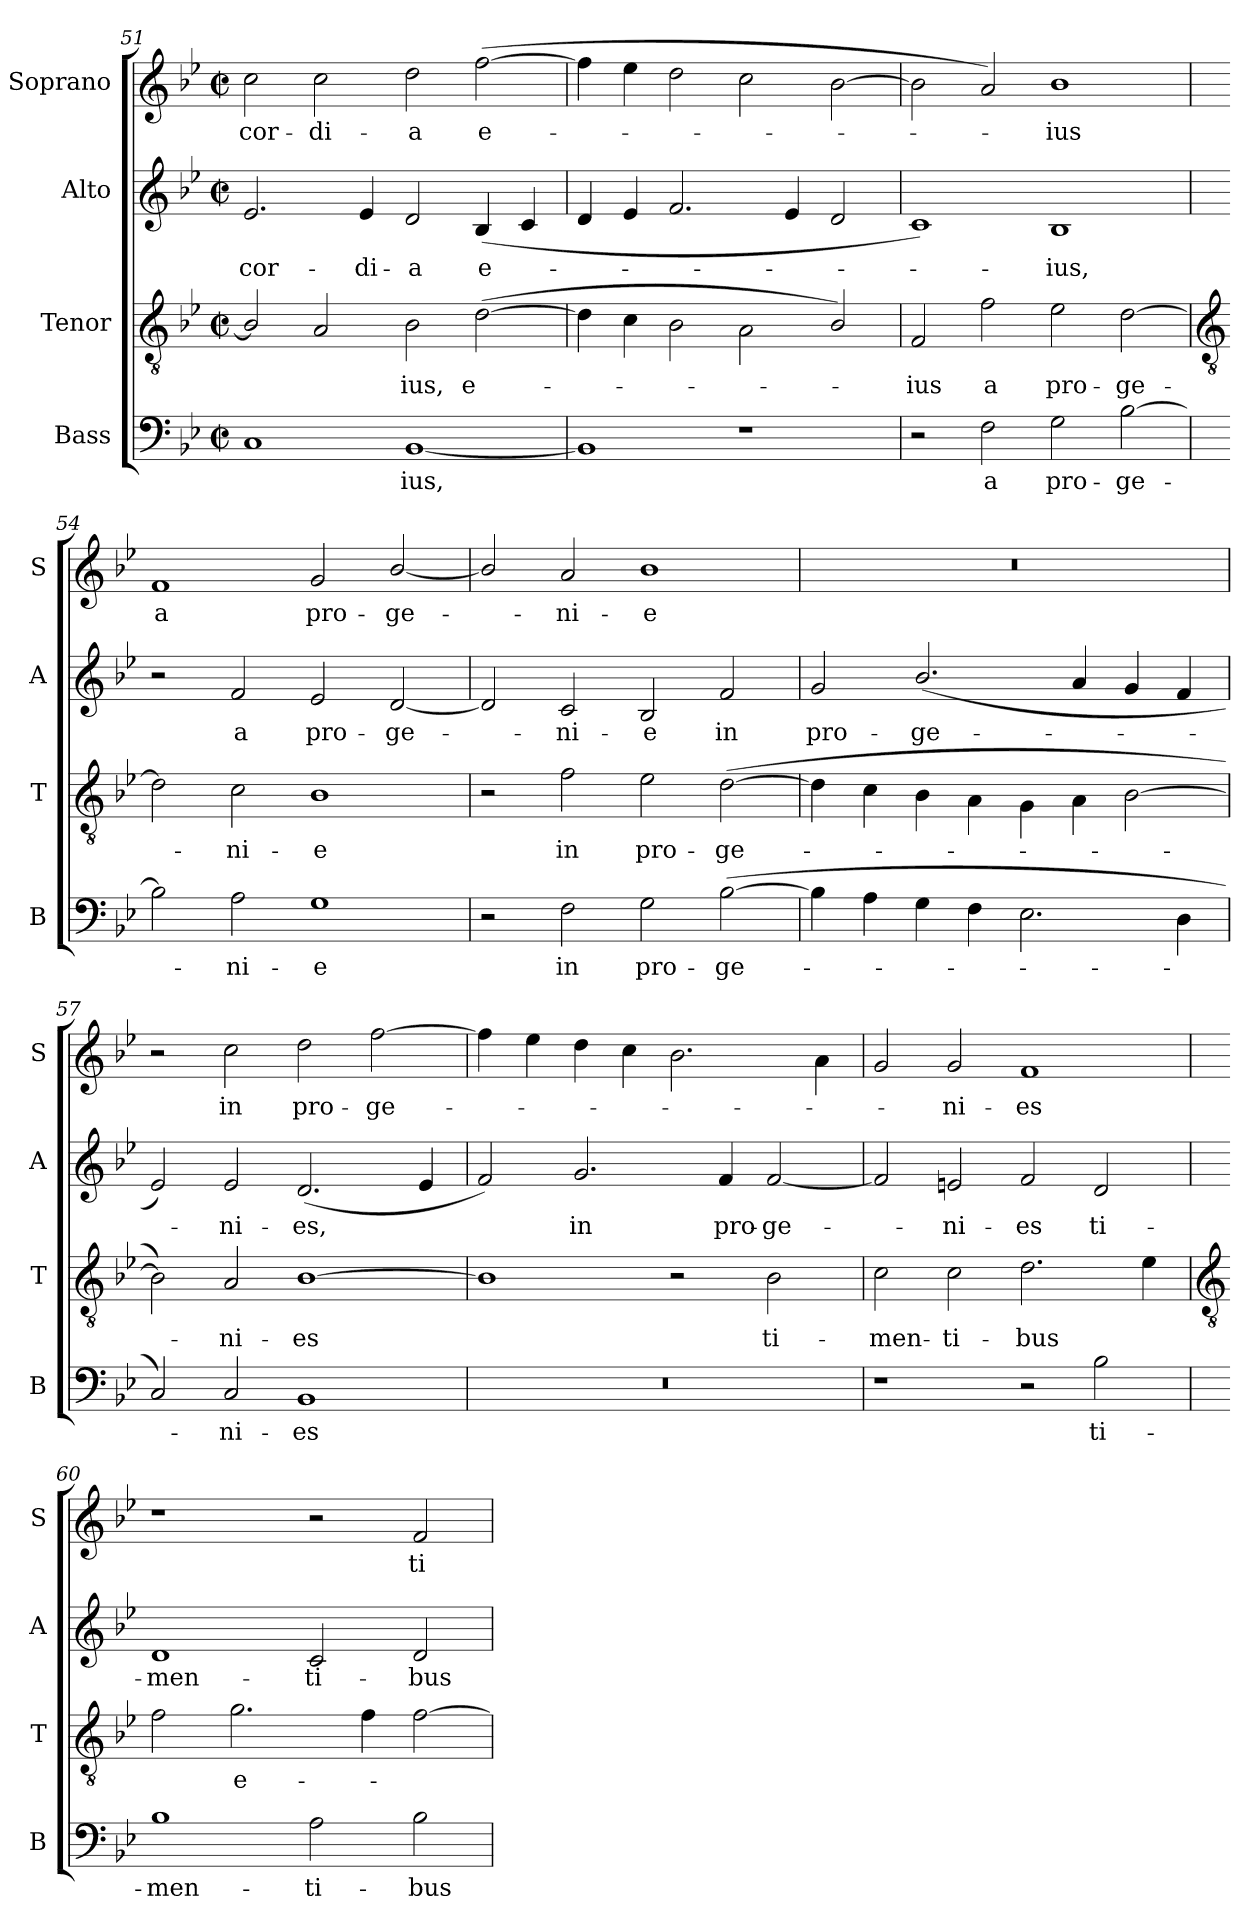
**kern	**text	**kern	**text	**kern	**text	**kern	**text
*part4	*part4	*part3	*part3	*part2	*part2	*part1	*part1
*staff4	*staff4	*staff3	*staff3	*staff2	*staff2	*staff1	*staff1
*I"Bass	*	*I"Tenor	*	*I"Alto	*	*I"Soprano	*
*I'B	*	*I'T	*	*I'A	*	*I'S	*
*clefF4	*	*clefGv2	*	*clefG2	*	*clefG2	*
*k[b-e-]	*	*k[b-e-]	*	*k[b-e-]	*	*k[b-e-]	*
*B-:	*	*B-:	*	*B-:	*	*B-:	*
*M4/2	*	*M4/2	*	*M4/2	*	*M4/2	*
*met(c|)	*	*met(c|)	*	*met(c|)	*	*met(c|)	*
=51	=51	=51	=51	=51	=51	=51	=51
!	!	!	!	!	!LO:LY:b	!	!LO:LY:b
1C	.	2B-/]	.	2.e-	-cor-	2cc	-cor-
!	!	!	!	!	!	!	!LO:LY:b
.	.	2A	.	.	.	2cc	-di-
!	!	!	!	!	!LO:LY:b	!	!
.	.	.	.	4e-	-di-	.	.
!	!LO:LY:b	!	!LO:LY:b	!	!LO:LY:b	!	!LO:LY:b
[1BB-	ius,	2B-	ius,	2d	-a	2dd	-a
!	!	!	!LO:LY:b	!	!LO:LY:b	!	!LO:LY:b
.	.	(>[2d	e-	(<4B-	e-	(>[2ff	e-
.	.	.	.	4c	.	.	.
=52	=52	=52	=52	=52	=52	=52	=52
1BB-]	.	4d]	.	4d	.	4ff]	.
.	.	4c	.	4e-	.	4ee-	.
.	.	2B-	.	2.f	.	2dd	.
1r	.	2A\	.	.	.	2cc	.
.	.	.	.	4e-	.	.	.
.	.	2B-/)	.	2d	.	[2b-	.
=53	=53	=53	=53	=53	=53	=53	=53
!	!	!	!LO:LY:b	!	!	!	!
2r	.	2F	ius	1c)	.	2b-]	.
!	!LO:LY:b	!	!LO:LY:b	!	!	!	!
2F	a	2f	a	.	.	2a)	.
!	!LO:LY:b	!	!LO:LY:b	!	!LO:LY:b	!	!LO:LY:b
2G	pro-	2e-	pro-	1B-	ius,	1b-	ius
!	!LO:LY:b	!	!LO:LY:b	!	!	!	!
[2B-	-ge-	[2d	-ge-	.	.	.	.
!!LO:LB:g=z
=54	=54	=54	=54	=54	=54	=54	=54
*	*	*clefGv2	*	*	*	*	*
!	!	!	!	!	!	!	!LO:LY:b
2B-]	.	2d]	.	2r	.	1f	a
!	!LO:LY:b	!	!LO:LY:b	!	!LO:LY:b	!	!
2A	ni-	2c	ni-	2f	a	.	.
!	!LO:LY:b	!	!LO:LY:b	!	!LO:LY:b	!	!LO:LY:b
1G	-e	1B-	-e	2e-	pro-	2g	pro-
!	!	!	!	!	!LO:LY:b	!	!LO:LY:b
.	.	.	.	[2d	-ge-	[2b-/	-ge-
=55	=55	=55	=55	=55	=55	=55	=55
2r	.	2r	.	2d]	.	2b-/]	.
!	!LO:LY:b	!	!LO:LY:b	!	!LO:LY:b	!	!LO:LY:b
2F	in	2f	in	2c	ni-	2a	ni-
!	!LO:LY:b	!	!LO:LY:b	!	!LO:LY:b	!	!LO:LY:b
2G	pro-	2e-	pro-	2B-	-e	1b-	-e
!	!LO:LY:b	!	!LO:LY:b	!	!LO:LY:b	!	!
(>[2B-	-ge-	(>[2d	-ge-	2f	in	.	.
=56	=56	=56	=56	=56	=56	=56	=56
!	!	!	!	!	!LO:LY:b	!	!
4B-]	.	4d]	.	2g	pro-	0r	.
4A	.	4c	.	.	.	.	.
!	!	!	!	!	!LO:LY:b	!	!
4G	.	4B-	.	(<2.b-/	-ge-	.	.
4F	.	4A\	.	.	.	.	.
2.E-	.	4G\	.	.	.	.	.
.	.	4A\	.	4a/	.	.	.
.	.	[2B-	.	4g	.	.	.
4D	.	.	.	4f	.	.	.
=57	=57	=57	=57	=57	=57	=57	=57
2C/)	.	2B-])	.	2e-)	.	2r	.
!	!LO:LY:b	!	!LO:LY:b	!	!LO:LY:b	!	!LO:LY:b
2C/	ni-	2A	ni-	2e-	ni-	2cc	in
!	!LO:LY:b	!	!LO:LY:b	!	!LO:LY:b	!	!LO:LY:b
1BB-	-es	[1B-	-es	(<2.d	-es,	2dd	pro-
!	!	!	!	!	!	!	!LO:LY:b
.	.	.	.	.	.	[2ff	-ge-
.	.	.	.	4e-	.	.	.
=58	=58	=58	=58	=58	=58	=58	=58
0r	.	1B-]	.	2f)	.	4ff]	.
.	.	.	.	.	.	4ee-	.
!	!	!	!	!	!LO:LY:b	!	!
.	.	.	.	2.g	in	4dd	.
.	.	.	.	.	.	4cc	.
.	.	2r	.	.	.	2.b-	.
!	!	!	!	!	!LO:LY:b	!	!
.	.	.	.	4f	pro-	.	.
!	!	!	!LO:LY:b	!	!LO:LY:b	!	!
.	.	2B-	ti-	[2f	-ge-	.	.
.	.	.	.	.	.	4a\	.
=59	=59	=59	=59	=59	=59	=59	=59
!	!	!	!LO:LY:b	!	!	!	!
1r	.	2c	-men-	2f]	.	2g	.
!	!	!	!LO:LY:b	!	!LO:LY:b	!	!LO:LY:b
.	.	2c	-ti-	2e	ni-	2g	ni-
!	!	!	!LO:LY:b	!	!LO:LY:b	!	!LO:LY:b
2r	.	2.d	-bus	2f	-es	1f	-es
!	!LO:LY:b	!	!	!	!LO:LY:b	!	!
2B-	ti-	.	.	2d	ti-	.	.
.	.	4e-	.	.	.	.	.
!!LO:LB:g=z
=60	=60	=60	=60	=60	=60	=60	=60
*	*	*clefGv2	*	*	*	*	*
!	!LO:LY:b	!	!	!	!LO:LY:b	!	!
1B-	-men-	2f	.	1d	-men-	1r	.
!	!	!	!LO:LY:b	!	!	!	!
.	.	2.g	e-	.	.	.	.
!	!LO:LY:b	!	!	!	!LO:LY:b	!	!
2A	-ti-	.	.	2c	-ti-	2r	.
.	.	4f	.	.	.	.	.
!	!LO:LY:b	!	!	!	!LO:LY:b	!	!LO:LY:b
2B-	-bus	[2f	.	2d	-bus	2f	ti-
=	=	=	=	=	=	=	=
*-	*-	*-	*-	*-	*-	*-	*-
